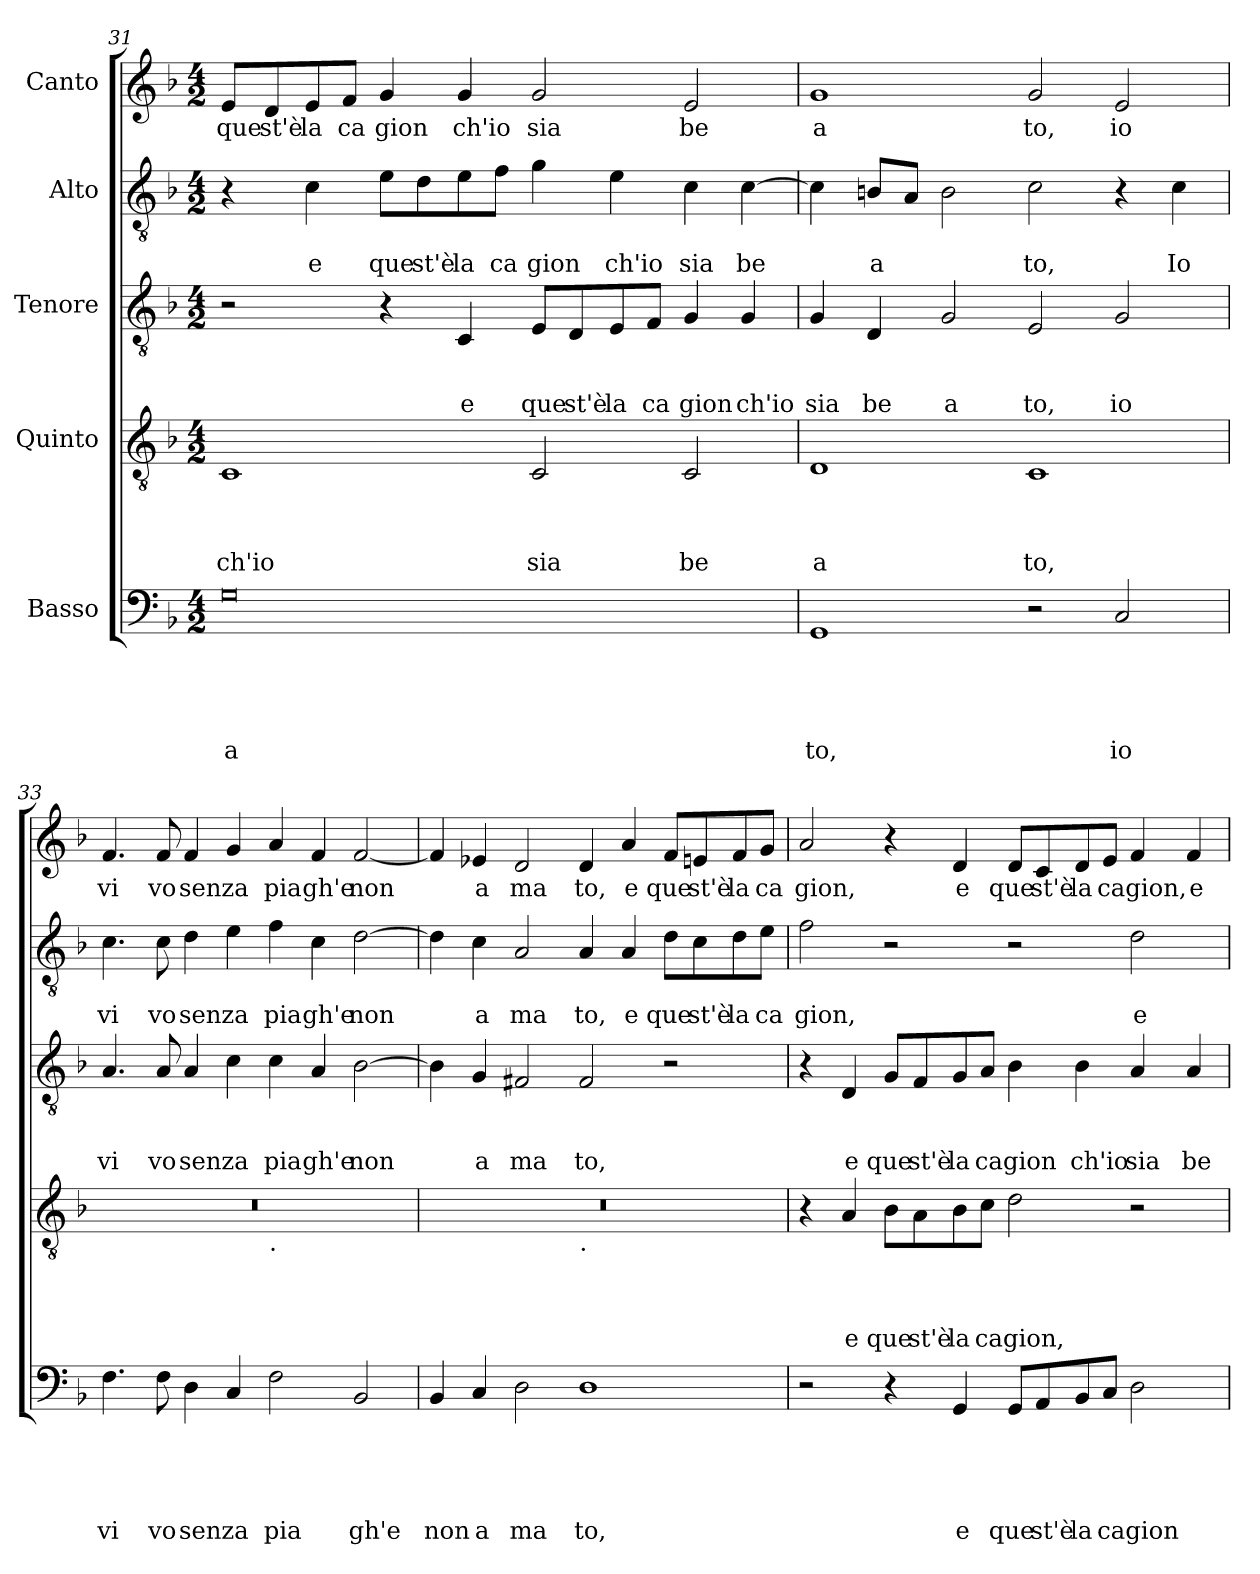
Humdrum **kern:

**kern	**text	**text	**text	**text	**text	**kern	**text	**text	**text	**text	**kern	**text	**text	**text	**kern	**text	**text	**kern	**text
*part5	*part5	*part5	*part5	*part5	*part5	*part4	*part4	*part4	*part4	*part4	*part3	*part3	*part3	*part3	*part2	*part2	*part2	*part1	*part1
*staff5	*staff5	*staff5	*staff5	*staff5	*staff5	*staff4	*staff4	*staff4	*staff4	*staff4	*staff3	*staff3	*staff3	*staff3	*staff2	*staff2	*staff2	*staff1	*staff1
*I"Basso	*	*	*	*	*	*I"Quinto	*	*	*	*	*I"Tenore	*	*	*	*I"Alto	*	*	*I"Canto	*
*clefF4	*	*	*	*	*	*clefGv2	*	*	*	*	*clefGv2	*	*	*	*clefGv2	*	*	*clefG2	*
*k[b-]	*	*	*	*	*	*k[b-]	*	*	*	*	*k[b-]	*	*	*	*k[b-]	*	*	*k[b-]	*
*F:	*	*	*	*	*	*F:	*	*	*	*	*F:	*	*	*	*F:	*	*	*F:	*
*M4/2	*	*	*	*	*	*M4/2	*	*	*	*	*M4/2	*	*	*	*M4/2	*	*	*M4/2	*
=31	=31	=31	=31	=31	=31	=31	=31	=31	=31	=31	=31	=31	=31	=31	=31	=31	=31	=31	=31
!	!	!	!	!	!LO:LY:b	!	!	!	!	!LO:LY:b	!	!	!	!	!	!	!	!	!LO:LY:b
0G	.	.	.	.	a	1C	.	.	.	ch'io	2r	.	.	.	4r	.	.	8e/L	que
!	!	!	!	!	!	!	!	!	!	!	!	!	!	!	!	!	!	!	!LO:LY:b
.	.	.	.	.	.	.	.	.	.	.	.	.	.	.	.	.	.	8d/	st'è
!	!	!	!	!	!	!	!	!	!	!	!	!	!	!	!	!	!LO:LY:b	!	!LO:LY:b
.	.	.	.	.	.	.	.	.	.	.	.	.	.	.	4c\	.	e	8e/	la
!	!	!	!	!	!	!	!	!	!	!	!	!	!	!	!	!	!	!	!LO:LY:b
.	.	.	.	.	.	.	.	.	.	.	.	.	.	.	.	.	.	8f/J	ca
!	!	!	!	!	!	!	!	!	!	!	!	!	!	!	!	!	!LO:LY:b	!	!LO:LY:b
.	.	.	.	.	.	.	.	.	.	.	4r	.	.	.	8e\L	.	que	4g/	gion
!	!	!	!	!	!	!	!	!	!	!	!	!	!	!	!	!	!LO:LY:b	!	!
.	.	.	.	.	.	.	.	.	.	.	.	.	.	.	8d\	.	st'è	.	.
!	!	!	!	!	!	!	!	!	!	!	!	!	!	!LO:LY:b	!	!	!LO:LY:b	!	!LO:LY:b
.	.	.	.	.	.	.	.	.	.	.	4C/	.	.	e	8e\	.	la	4g/	ch'io
!	!	!	!	!	!	!	!	!	!	!	!	!	!	!	!	!	!LO:LY:b	!	!
.	.	.	.	.	.	.	.	.	.	.	.	.	.	.	8f\J	.	ca	.	.
!	!	!	!	!	!	!	!	!	!	!LO:LY:b	!	!	!	!LO:LY:b	!	!	!LO:LY:b	!	!LO:LY:b
.	.	.	.	.	.	2C/	.	.	.	sia	8E/L	.	.	que	4g\	.	gion	2g/	sia
!	!	!	!	!	!	!	!	!	!	!	!	!	!	!LO:LY:b	!	!	!	!	!
.	.	.	.	.	.	.	.	.	.	.	8D/	.	.	st'è	.	.	.	.	.
!	!	!	!	!	!	!	!	!	!	!	!	!	!	!LO:LY:b	!	!	!LO:LY:b	!	!
.	.	.	.	.	.	.	.	.	.	.	8E/	.	.	la	4e\	.	ch'io	.	.
!	!	!	!	!	!	!	!	!	!	!	!	!	!	!LO:LY:b	!	!	!	!	!
.	.	.	.	.	.	.	.	.	.	.	8F/J	.	.	ca	.	.	.	.	.
!	!	!	!	!	!	!	!	!	!	!LO:LY:b	!	!	!	!LO:LY:b	!	!	!LO:LY:b	!	!LO:LY:b
.	.	.	.	.	.	2C/	.	.	.	be	4G/	.	.	gion	4c\	.	sia	2e/	be
!	!	!	!	!	!	!	!	!	!	!	!	!	!	!LO:LY:b	!	!	!LO:LY:b	!	!
.	.	.	.	.	.	.	.	.	.	.	4G/	.	.	ch'io	[>4c\	.	be	.	.
=32	=32	=32	=32	=32	=32	=32	=32	=32	=32	=32	=32	=32	=32	=32	=32	=32	=32	=32	=32
!	!	!	!	!	!LO:LY:b	!	!	!	!	!LO:LY:b	!	!	!	!LO:LY:b	!	!	!	!	!LO:LY:b
1GG	.	.	.	.	to,	1D	.	.	.	a	4G/	.	.	sia	4c\]	.	.	1g	a
!	!	!	!	!	!	!	!	!	!	!	!	!	!	!LO:LY:b	!	!	!LO:LY:b	!	!
.	.	.	.	.	.	.	.	.	.	.	4D/	.	.	be	8Bn/L	.	a	.	.
.	.	.	.	.	.	.	.	.	.	.	.	.	.	.	8A/J	.	.	.	.
!	!	!	!	!	!	!	!	!	!	!	!	!	!	!LO:LY:b	!	!	!	!	!
.	.	.	.	.	.	.	.	.	.	.	2G/	.	.	a	2B\	.	.	.	.
!	!	!	!	!	!	!	!	!	!	!LO:LY:b	!	!	!	!LO:LY:b	!	!	!LO:LY:b	!	!LO:LY:b
2r	.	.	.	.	.	1C	.	.	.	to,	2E/	.	.	to,	2c\	.	to,	2g/	to,
!	!	!	!	!	!LO:LY:b	!	!	!	!	!	!	!	!	!LO:LY:b	!	!	!	!	!LO:LY:b
2C/	.	.	.	.	io	.	.	.	.	.	2G/	.	.	io	4r	.	.	2e/	io
!	!	!	!	!	!	!	!	!	!	!	!	!	!	!	!	!	!LO:LY:b	!	!
.	.	.	.	.	.	.	.	.	.	.	.	.	.	.	4c\	.	Io	.	.
!!LO:LB:g=z
=33	=33	=33	=33	=33	=33	=33	=33	=33	=33	=33	=33	=33	=33	=33	=33	=33	=33	=33	=33
!	!	!	!	!	!LO:LY:b	!	!	!	!	!	!	!	!	!LO:LY:b	!	!	!LO:LY:b	!	!LO:LY:b
*	*	*	*	*	*	*^	*	*	*	*	*	*	*	*	*	*	*	*	*
4.F\	.	.	.	.	vi	0r	1ryy	.	.	.	.	4.A/	.	.	vi	4.c\	.	vi	4.f/	vi
!	!	!	!	!	!LO:LY:b	!	!	!	!	!	!	!	!	!	!LO:LY:b	!	!	!LO:LY:b	!	!LO:LY:b
8F\	.	.	.	.	vo	.	.	.	.	.	.	8A/	.	.	vo	8c\	.	vo	8f/	vo
!	!	!	!	!	!LO:LY:b	!	!	!	!	!	!	!	!	!	!LO:LY:b	!	!	!LO:LY:b	!	!LO:LY:b
4D\	.	.	.	.	sen	.	.	.	.	.	.	4A/	.	.	sen	4d\	.	sen	4f/	sen
!	!	!	!	!	!LO:LY:b	!	!	!	!	!	!	!	!	!	!LO:LY:b	!	!	!LO:LY:b	!	!LO:LY:b
4C/	.	.	.	.	za	.	.	.	.	.	.	4c\	.	.	za	4e\	.	za	4g/	za
!	!	!	!	!	!	!	!LO:TX:b:t=.	!	!	!	!	!	!	!	!	!	!	!	!	!
!	!	!	!	!	!LO:LY:b	!	!	!	!	!	!	!	!	!	!LO:LY:b	!	!	!LO:LY:b	!	!LO:LY:b
2F\	.	.	.	.	pia	.	1ryy	.	.	.	.	4c\	.	.	pia	4f\	.	pia	4a/	pia
!	!	!	!	!	!	!	!	!	!	!	!	!	!	!	!LO:LY:b	!	!	!LO:LY:b	!	!LO:LY:b
.	.	.	.	.	.	.	.	.	.	.	.	4A/	.	.	gh'e	4c\	.	gh'e	4f/	gh'e
!	!	!	!	!	!LO:LY:b	!	!	!	!	!	!	!	!	!	!LO:LY:b	!	!	!LO:LY:b	!	!LO:LY:b
2BB-/	.	.	.	.	gh'e	.	.	.	.	.	.	[>2B-\	.	.	non	[>2d\	.	non	[<2f/	non
=34	=34	=34	=34	=34	=34	=34	=34	=34	=34	=34	=34	=34	=34	=34	=34	=34	=34	=34	=34	=34
!	!	!	!	!	!LO:LY:b	!	!	!	!	!	!	!	!	!	!	!	!	!	!	!
4BB-/	.	.	.	.	non	0r	1ryy	.	.	.	.	4B-\]	.	.	.	4d\]	.	.	4f/]	.
!	!	!	!	!	!LO:LY:b	!	!	!	!	!	!	!	!	!	!LO:LY:b	!	!	!LO:LY:b	!	!LO:LY:b
4C/	.	.	.	.	a	.	.	.	.	.	.	4G/	.	.	a	4c\	.	a	4e-X/	a
!	!	!	!	!	!LO:LY:b	!	!	!	!	!	!	!	!	!	!LO:LY:b	!	!	!LO:LY:b	!	!LO:LY:b
2D\	.	.	.	.	ma	.	.	.	.	.	.	2F#X/	.	.	ma	2A/	.	ma	2d/	ma
!	!	!	!	!	!	!	!LO:TX:b:t=.	!	!	!	!	!	!	!	!	!	!	!	!	!
!	!	!	!	!	!LO:LY:b	!	!	!	!	!	!	!	!	!	!LO:LY:b	!	!	!LO:LY:b	!	!LO:LY:b
1D	.	.	.	.	to,	.	1ryy	.	.	.	.	2F#/	.	.	to,	4A/	.	to,	4d/	to,
!	!	!	!	!	!	!	!	!	!	!	!	!	!	!	!	!	!	!LO:LY:b	!	!LO:LY:b
.	.	.	.	.	.	.	.	.	.	.	.	.	.	.	.	4A/	.	e	4a/	e
!	!	!	!	!	!	!	!	!	!	!	!	!	!	!	!	!	!	!LO:LY:b	!	!LO:LY:b
.	.	.	.	.	.	.	.	.	.	.	.	2r	.	.	.	8d\L	.	que	8f/L	que
!	!	!	!	!	!	!	!	!	!	!	!	!	!	!	!	!	!	!LO:LY:b	!	!LO:LY:b
.	.	.	.	.	.	.	.	.	.	.	.	.	.	.	.	8c\	.	st'è	8en/	st'è
!	!	!	!	!	!	!	!	!	!	!	!	!	!	!	!	!	!	!LO:LY:b	!	!LO:LY:b
.	.	.	.	.	.	.	.	.	.	.	.	.	.	.	.	8d\	.	la	8f/	la
!	!	!	!	!	!	!	!	!	!	!	!	!	!	!	!	!	!	!LO:LY:b	!	!LO:LY:b
.	.	.	.	.	.	.	.	.	.	.	.	.	.	.	.	8e\J	.	ca	8g/J	ca
=35	=35	=35	=35	=35	=35	=35	=35	=35	=35	=35	=35	=35	=35	=35	=35	=35	=35	=35	=35	=35
!	!	!	!	!	!	!	!	!	!	!	!	!	!	!	!	!	!	!LO:LY:b	!	!LO:LY:b
*	*	*	*	*	*	*v	*v	*	*	*	*	*	*	*	*	*	*	*	*	*
2r	.	.	.	.	.	4r	.	.	.	.	4r	.	.	.	2f\	.	gion,	2a/	gion,
!	!	!	!	!	!	!	!	!	!	!LO:LY:b	!	!	!	!LO:LY:b	!	!	!	!	!
.	.	.	.	.	.	4A/	.	.	.	e	4D/	.	.	e	.	.	.	.	.
!	!	!	!	!	!	!	!	!	!	!LO:LY:b	!	!	!	!LO:LY:b	!	!	!	!	!
4r	.	.	.	.	.	8B-\L	.	.	.	que	8G/L	.	.	que	2r	.	.	4r	.
!	!	!	!	!	!	!	!	!	!	!LO:LY:b	!	!	!	!LO:LY:b	!	!	!	!	!
.	.	.	.	.	.	8A\	.	.	.	st'è	8F/	.	.	st'è	.	.	.	.	.
!	!	!	!	!	!LO:LY:b	!	!	!	!	!LO:LY:b	!	!	!	!LO:LY:b	!	!	!	!	!LO:LY:b
4GG/	.	.	.	.	e	8B-\	.	.	.	la	8G/	.	.	la	.	.	.	4d/	e
!	!	!	!	!	!	!	!	!	!	!LO:LY:b	!	!	!	!LO:LY:b	!	!	!	!	!
.	.	.	.	.	.	8c\J	.	.	.	ca	8A/J	.	.	ca	.	.	.	.	.
!	!	!	!	!	!LO:LY:b	!	!	!	!	!LO:LY:b	!	!	!	!LO:LY:b	!	!	!	!	!LO:LY:b
8GG/L	.	.	.	.	que	2d\	.	.	.	gion,	4B-\	.	.	gion	2r	.	.	8d/L	que
!	!	!	!	!	!LO:LY:b	!	!	!	!	!	!	!	!	!	!	!	!	!	!LO:LY:b
8AA/	.	.	.	.	st'è	.	.	.	.	.	.	.	.	.	.	.	.	8c/	st'è
!	!	!	!	!	!LO:LY:b	!	!	!	!	!	!	!	!	!LO:LY:b	!	!	!	!	!LO:LY:b
8BB-/	.	.	.	.	la	.	.	.	.	.	4B-\	.	.	ch'io	.	.	.	8d/	la
!	!	!	!	!	!LO:LY:b	!	!	!	!	!	!	!	!	!	!	!	!	!	!LO:LY:b
8C/J	.	.	.	.	ca	.	.	.	.	.	.	.	.	.	.	.	.	8e/J	ca
!	!	!	!	!	!LO:LY:b	!	!	!	!	!	!	!	!	!LO:LY:b	!	!	!LO:LY:b	!	!LO:LY:b
2D\	.	.	.	.	gion	2r	.	.	.	.	4A/	.	.	sia	2d\	.	e	4f/	gion,
!	!	!	!	!	!	!	!	!	!	!	!	!	!	!LO:LY:b	!	!	!	!	!LO:LY:b
.	.	.	.	.	.	.	.	.	.	.	4A/	.	.	be	.	.	.	4f/	e
=	=	=	=	=	=	=	=	=	=	=	=	=	=	=	=	=	=	=	=
*-	*-	*-	*-	*-	*-	*-	*-	*-	*-	*-	*-	*-	*-	*-	*-	*-	*-	*-	*-
